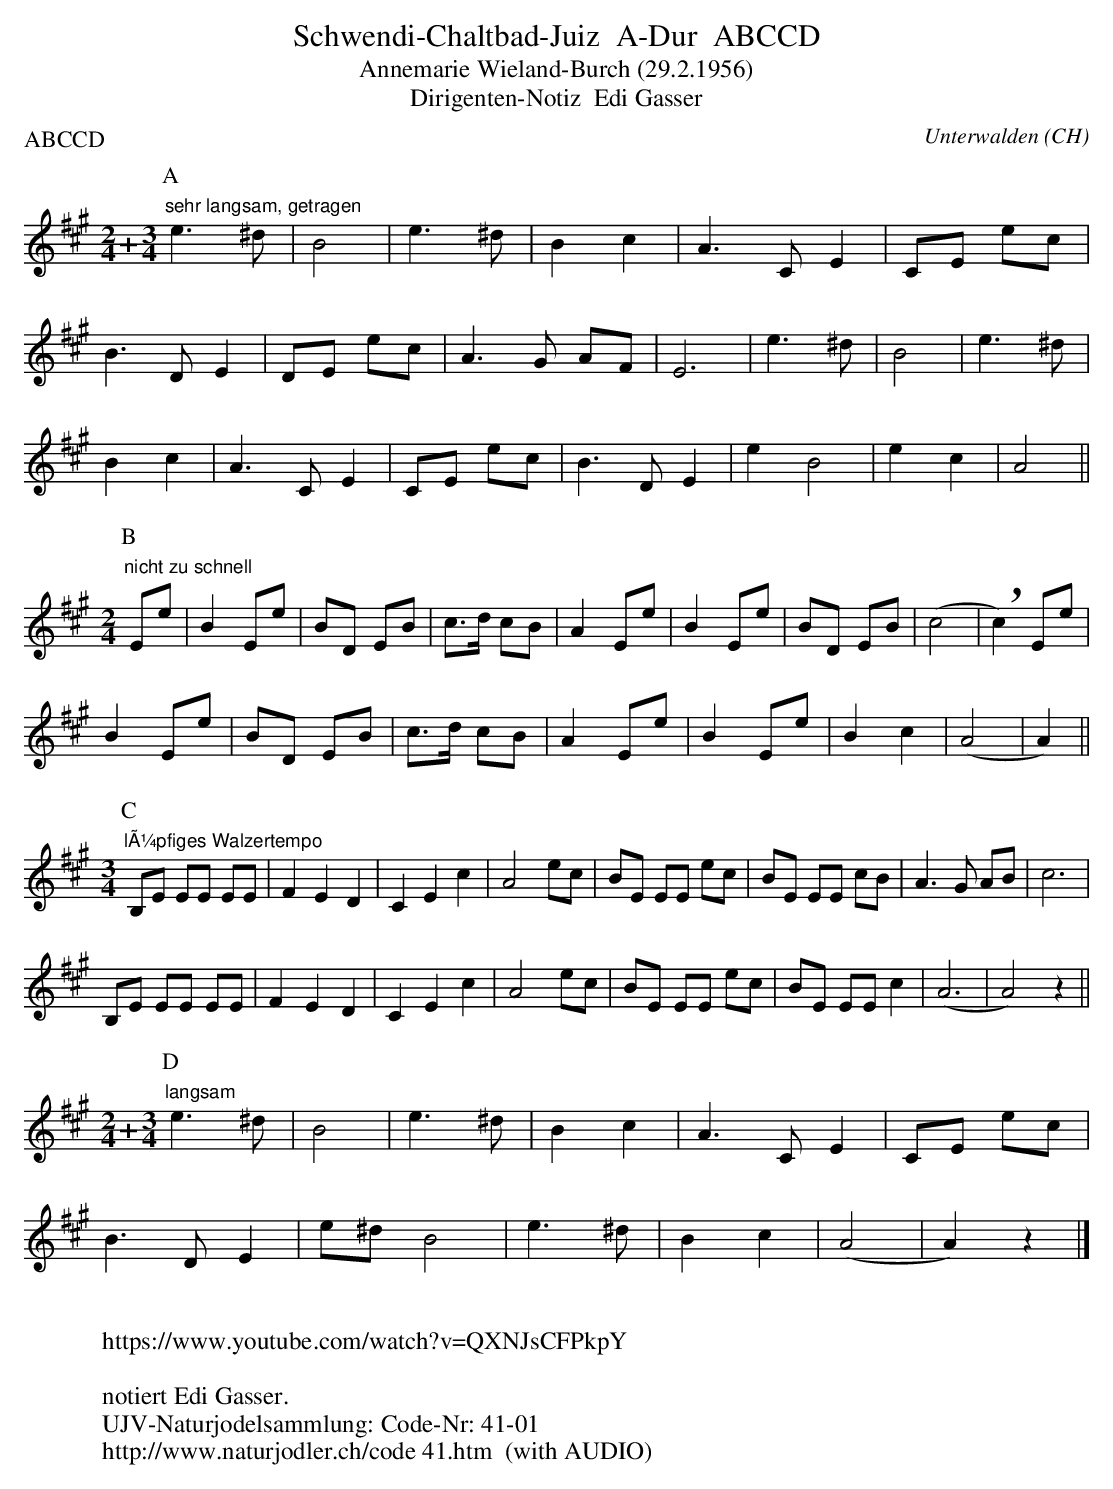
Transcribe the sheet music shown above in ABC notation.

X:1
T:Schwendi-Chaltbad-Juiz  A-Dur  ABCCD
T:Annemarie Wieland-Burch (29.2.1956)
T:Dirigenten-Notiz  Edi Gasser
C:Unterwalden (CH)
P:ABCCD
M:2/4+3/4
L:1/4
K:A
[P:A] "sehr langsam, getragen" e>^d | B2 | e>^d | Bc | A>CE | C/E/ e/c/ |
B>DE | D/E/ e/c/ | A>G A/F/ | E3 | e>^d | B2 | e>^d |
Bc | A>CE | C/E/ e/c/ | B>DE | eB2 | ec | A2 ||
L:1/8
M:2/4
[P:B] "nicht zu schnell" Ee | B2Ee | BD EB | c>d cB | A2 Ee | B2 Ee | BD EB | (c4 | !breath!c2)Ee |
B2Ee | BD EB | c>d cB | A2 Ee | B2Ee | B2c2 | (A4 | A2) ||
L:1/8
M:3/4
[P:C] "lÃ¼pfiges Walzertempo" B,E EE EE | F2E2D2 | C2E2c2 | A4ec | BE EE ec | BE EE cB | A3G AB | c6 |
B,E EE EE | F2E2D2 | C2E2c2 | A4ec | BE EE ec | BE EEc2 | (A6 | A4)z2 ||
L:1/4
M:2/4+3/4
[P:D] "langsam" e>^d | B2 | e>^d | Bc | A>CE | C/E/ e/c/ |
B>DE | e/^d/B2 | e>^d| Bc | (A2 | A) z |]
W:
W: https://www.youtube.com/watch?v=QXNJsCFPkpY
W:
W:notiert Edi Gasser. % Angaben:
W:UJV-Naturjodelsammlung: Code-Nr: 41-01
W:http://www.naturjodler.ch/code 41.htm  (with AUDIO)
